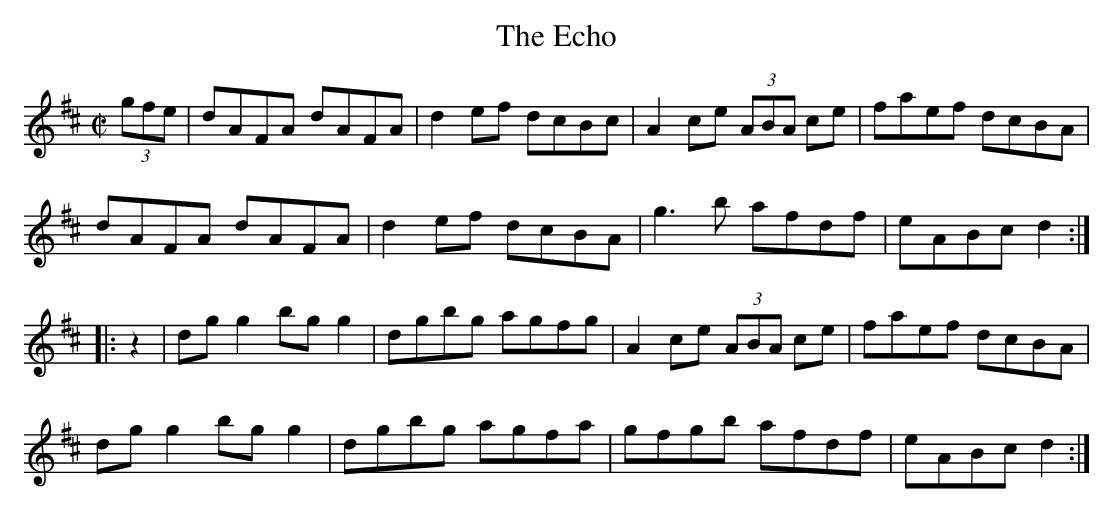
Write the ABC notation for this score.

X:1
T:Echo, The
M:C|
K:D
(3gfe|dAFA dAFA|d2ef dcBc|A2ce (3ABA ce|faef dcBA|
dAFA dAFA|d2ef dcBA|g3b afdf|eABc d2:|
|:z2|dgg2 bgg2|dgbg agfg|A2ce (3ABA ce|faef dcBA|
dgg2 bgg2|dgbg agfa|gfgb afdf|eABc d2:|
